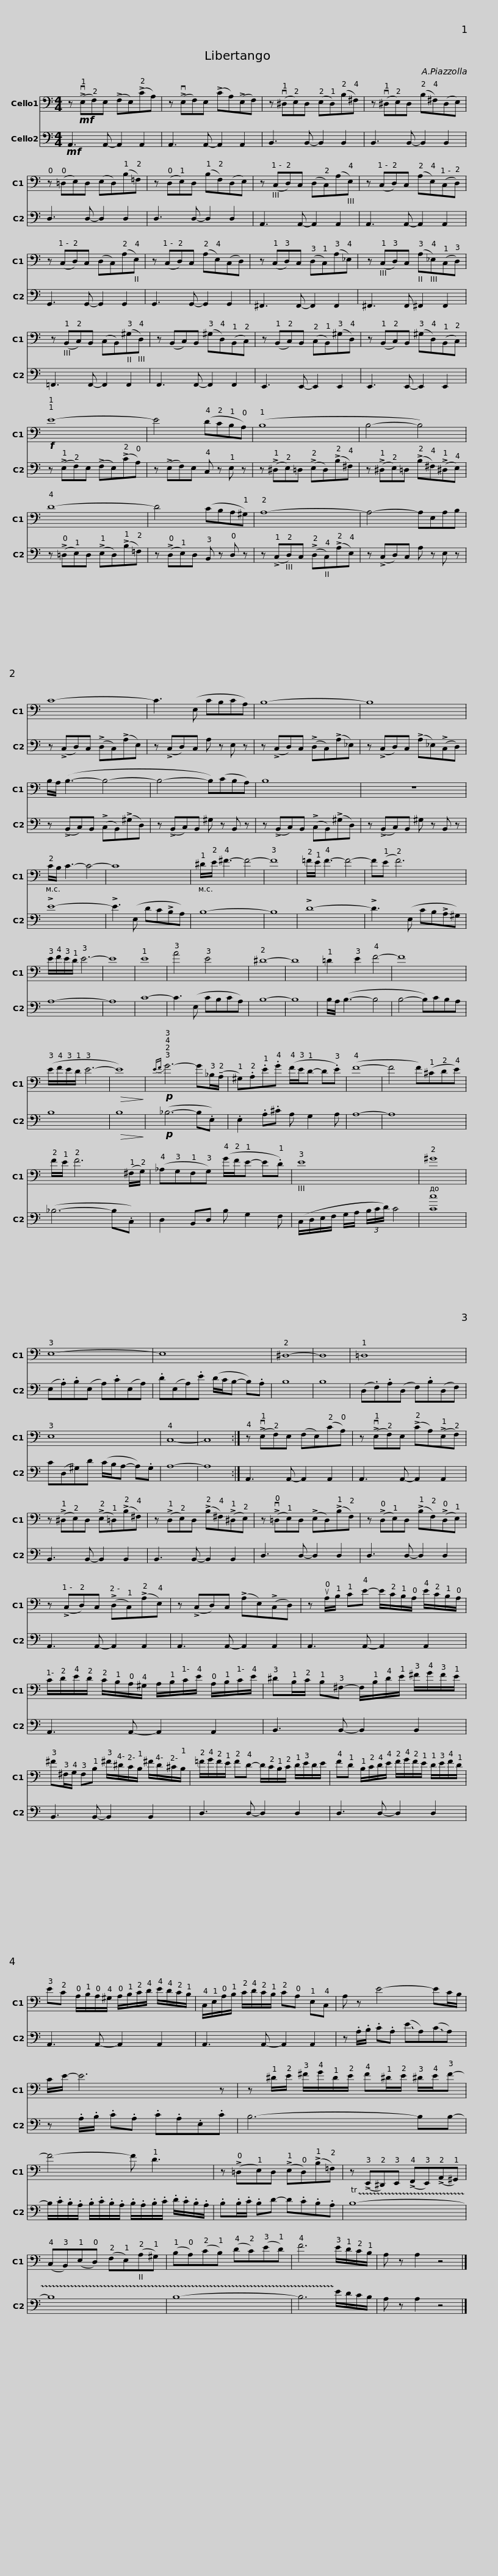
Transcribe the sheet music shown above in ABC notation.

X:1
%%score 1 ( 2 3 )
L:1/8
M:4/4
I:linebreak $
K:C
V:1 bass
V:2 bass
V:3 bass
V:1
 z!mf! (!>!vE,F,)E, (!>!F,E,)(!>!CA,) | z (!>!vE,F,)E, (!>!CA,)(!>!E,F,) | z (v^D,E,)D, (E,D,)(B,^F,) | z (v^D,E,)D, (B,^F,)(D,E,) | z (=D,E,)D, (E,D,)(B,=F,) |$ %5
 z (D,E,)D, (B,F,)(D,E,) | z (C,D,)C, (D,C,)(A,E,) | z (C,D,)C, (A,E,)(C,D,) | z (C,D,)C, (D,C,)(A,E,) | z (C,D,)C, (A,E,)(C,D,) | %10
 z (C,D,)C, (D,C,)(A,_E,) |$ z (C,D,)C, (A,_E,)(C,D,) | z (B,,C,)B,, (C,B,,)(^G,D,) | z (B,,C,)B,, (^G,D,)(B,,C,) | z (B,,C,)B,, (C,B,,)(^G,D,) | %15
 z (B,,C,)B,, (^G,D,)(B,,C,) |$!f! E8- | E4 (DCB,A,) | (B,8 | B,4- B,4) | %20
 D8- |$ D4 (CB,A,^G,) | A,8- | A,4- A,E,A,B, | C8- | %25
 C3 (E, CB,CA,) | B,8- |$ B,8 | B,/A,/ (B,3- B,4- | B,4- B,)(CB,A,) | %30
 B,8 | z8 | C/B,/ C3- C4- |$ C8 | ^D/E/ ^F3- F4- | %35
 F8 | =F/E/ F3- F4- | F(E F6) | E/F/E/D/ E6- | E8 | %40
 E8 |$ A4 E4 | ^D8- | D8 | =D2 E2 F4- | %45
 F8 | (E/F/E/D/ E6- |!>(! E8)!>)! |!p!{EF} G6- G_B,/(!tenuto!A,/ |$ ^G,).A,.E.G (F/E/D- D.E) | %50
 (F8- | F4 F)(^CDE) | F/E/ F6 (^F,/G,/) | (_A,G,F,G,) (G/F/E- E.D) |$ E8 | %55
 ^G8 | E,8- | E,8 | ^D,8- | D,8 | %60
 =D,8 |$ E,8 | C,8- | C,8 :|$ z (!>!vE,F,)E, (F,E,)(CA,) | %65
 z (!>!vE,F,)E, (!>!CA,)(!>!E,F,) | z (!>!^D,E,)D, (!>!E,=D,)(!>!B,^F,) | z (!>!D,E,)D, (!>!B,^F,)(!>!^D,E,) | z (!>!v=D,E,)D, (!>!E,D,)(!>!B,F,) |$ z (!>!D,E,)D, (!>!B,F,)(!>!D,E,) | %70
 z (!>!C,D,)C, (!>!D,C,)(!>!A,E,) | z (!>!C,D,)C, (!>!A,E,)(!>!C,D,) | z uA,/B,/ CE- E/C/B,/A,/ E/C/B,/A,/ |$ C/D/E/D/ C/B,/A,/^G,/ A,/B,/C/E/ A,/B,/C/E/ | ^DB,/C/ B,^F,- F,/B,/D/E/ ^F/G/F/E/ |$ %75
 ^F^F,/G,/ F,B, ^F/^D/C/B,/ ^F/D/^C/B,/ | =F/G/F/E/ FD- D/C/B,/C/ D/E/D/E/ |$ FD B,/C/D/E/ F/G/F/E/ D/E/F/D/ | EC A,/B,/A,/^G,/ A,/B,/C/D/ E/D/C/B,/ | C,/E,/A,/B,/ C/D/C/B,/ CA, E,C, |$ %80
 A, z E4- EC/B,/ | C/E/- E6 z | z ^D/E/ ^F/G/D/E/ F^D/E/ ^D/E/F- |$ F4- F D3 | z (!>!=D,E,)D, (!>!E,D,)(!>!B,=F,) | %85
 z (!>!E,,^D,,)E,, (!>!F,,E,,)(!>!A,,^G,,) | (C,B,,)(E,D,) (F,E,)(A,^G,) |$ (B,A,)(CB,) (DC)(ED) | F6 E/D/C/B,/ | A, z A,2 z4 |] %90
V:2
!mf! A,,3 A,,- A,,2 A,,2 | A,,3 A,,- A,,2 A,,2 | B,,3 B,,- B,,2 B,,2 | B,,3 B,,- B,,2 B,,2 | D,3 D,- D,2 D,2 |$ %5
 D,3 D,- D,2 D,2 | A,,3 A,,- A,,2 A,,2 | A,,3 A,,- A,,2 A,,2 | G,,3 G,,- G,,2 G,,2 | G,,3 G,,- G,,2 G,,2 | %10
 ^F,,3 F,,- F,,2 F,,2 |$ ^F,,3 F,, ^F,,2 F,,2 | =F,,3 F,,- F,,2 F,,2 | F,,3 F,,- F,,2 F,,2 | E,,3 E,,- E,,2 E,,2 | %15
 E,,3 E,,- E,,2 E,,2 |$ z (!>!E,F,)E, (!>!F,E,)(!>!CA,) | z (!>!E,F,)E, C, z E, z | z (!>!^D,E,)=D, (!>!E,D,)(!>!B,^F,) | z (!>!^D,E,)=D, (!>!B,^F,)(!>!^D,E,) | %20
 z (!>!=D,E,)D, (!>!E,D,)(!>!B,=F,) |$ z (!>!D,E,)D, B,, z D, z | z (!>!C,D,)C, (!>!D,C,)(!>!A,E,) | z (!>!C,D,)C, A, z E, z | z (!>!C,D,)C, (!>!D,C,)(!>!A,E,) | %25
 z (!>!C,D,)C, A, z E, z | z (!>!C,D,)C, (!>!D,C,)(!>!A,_E,) |$ z (!>!C,D,)C, (!>!A,_E,)(!>!C,D,) | z (!>!B,,C,)B,, (!>!C,B,,)(!>!^G,D,) | z (!>!B,,C,)B,, ^G, z B,, z | %30
 z (!>!B,,C,)B,, (!>!C,B,,)(!>!^G,D,) | z (!>!B,,C,)B,, ^G, z B,, z | !>!E8- |$ !>!E3 (E, DC!>!B,A,) | B,8- | %35
 B,8 | !>!D8- | !>!D3 (E, CB,!>!A,^G,) | A,8- | A,8 | %40
 C8- |$ C3 (E, CB,CA,) | B,8- | B,8 | B,/A,/ (B,3- B,4 | %45
 B,4- B,)CB,A, | B,8 |!>(! B,8!>)! |!p! (_B,6- B,.E,) |$ .E,2 .A,.^C A, G,2 A, | %50
 A,8- | A,8 | (_B,6- B,.C,) | D,2 B,,D, B, G,2 F, |$ (C,/D,/E,/F,/ G,/A,/ (3B,/C/D/) C4 | %55
 C8 | (E,.A,).B,(E, A,).C(E,A,) | .D(E,A,).E (D/C/B,- B,).A, | B,8 | B,8 | %60
 (D,.F,).A,(D, F,).B,(D,F,) |$ C(D,^G,)D (C/B,/A,- A,).G, | A,8- | A,8 :|$ A,,3 A,,- A,,2 A,,2 | %65
 A,,3 A,,- A,,2 A,,2 | B,,3 B,,- B,,2 B,,2 | B,,3 B,,- B,,2 B,,2 | D,3 D,- D,2 D,2 |$ D,3 D,- D,2 D,2 | %70
 A,,3 A,,- A,,2 A,,2 | A,,3 A,,- A,,2 A,,2 | A,,3 A,,- A,,2 A,,2 |$ A,,3 A,,- A,,2 A,,2 | B,,3 B,,- B,,2 B,,2 |$ %75
 B,,3 B,,- B,,2 B,,2 | D,3 D,- D,2 D,2 |$ D,3 D,- D,2 D,2 | A,,3 A,,- A,,2 A,,2 | A,,3 A,,- A,,2 A,,2 |$ %80
 z .A,/.B,/ .C.A, (!~(!E!~)!A,)(!~(!C!~)!A,) | z .A,/.B,/ .C.A, .C.A,.E,.C | B,6- B,B,- |$ B,/.C/.B,/.A,/ .B,/.C/.B,/.A,/ .B,/.A,/.B,/.C/ .D/.C/.B,/.A,/ | .B,.B,/.C/ .B,D- D.C.B,.A, | %85
 !trill(!TB,8- | B,8 |$ B,8- | B,6!trill)! E/D/C/B,/ | A, z A,2 z4 |] %90
V:3
 x8 | x8 | x8 | x8 | x8 |$ %5
 x8 | x8 | x8 | x8 | x8 | %10
 x8 |$ x8 | x8 | x8 | x8 | %15
 x8 |$ x8 | x8 | x8 | x8 | %20
 x8 |$ x8 | x8 | x8 | x8 | %25
 x8 | x8 |$ x8 | x8 | x8 | %30
 x8 | x8 | x8 |$ x8 | x8 | %35
 x8 | x8 | x8 | x8 | x8 | %40
 x8 |$ x8 | x8 | x8 | x8 | %45
 x8 | x8 | x8 | x8 |$ x8 | %50
 x8 | x8 | x8 | x8 |$ x8 | %55
 c8 | x8 | x8 | x8 | x8 | %60
 x8 |$ x8 | x8 | x8 :|$ x8 | %65
 x8 | x8 | x8 | x8 |$ x8 | %70
 x8 | x8 | x8 |$ x8 | x8 |$ %75
 x8 | x8 |$ x8 | x8 | x8 |$ %80
 x8 | x8 | x8 |$ x8 | x8 | %85
 x8 | x8 |$ x8 | x8 | x8 |] %90
